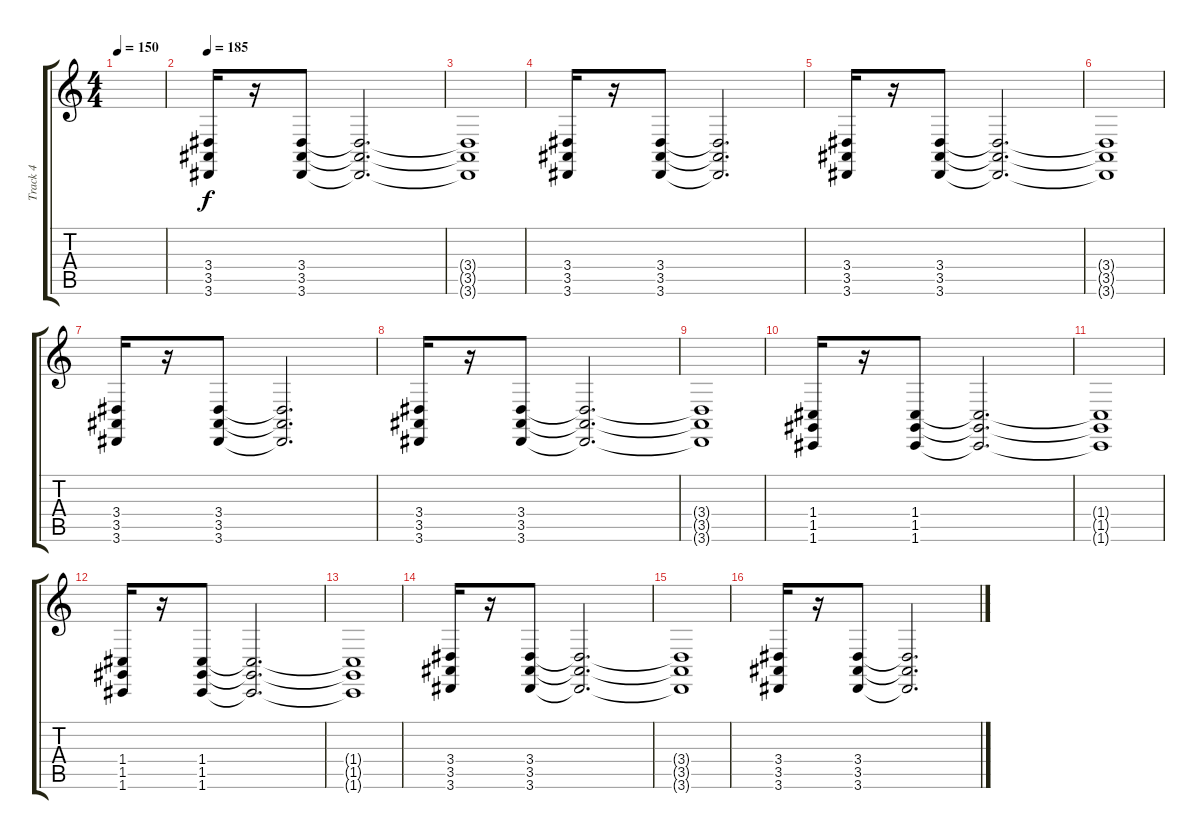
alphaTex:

\track ("Track 4" "Track 4") {instrument choiraahs}
\staff {score tabs}
\tuning (D4 A3 F3 C3 G2 C2) {hide}
\ts (4 4)
\tempo 150
\clef g2
\ks c
|
\tempo 185
(3.4 3.5 3.6).16 r.16 (3.4 3.5 3.6).8 (3.4{t} 3.5{t} 3.6{t}).2{d} |
(3.4{t} 3.5{t} 3.6{t}).1 |
(3.4 3.5 3.6).16 r.16 (3.4 3.5 3.6).8 (3.4{t} 3.5{t} 3.6{t}).2{d} |
(3.4 3.5 3.6).16 r.16 (3.4 3.5 3.6).8 (3.4{t} 3.5{t} 3.6{t}).2{d} |
(3.4{t} 3.5{t} 3.6{t}).1 |
(3.4 3.5 3.6).16 r.16 (3.4 3.5 3.6).8 (3.4{t} 3.5{t} 3.6{t}).2{d} |
(3.4 3.5 3.6).16 r.16 (3.4 3.5 3.6).8 (3.4{t} 3.5{t} 3.6{t}).2{d} |
(3.4{t} 3.5{t} 3.6{t}).1 |
(1.4 1.5 1.6).16 r.16 (1.4 1.5 1.6).8 (1.4{t} 1.5{t} 1.6{t}).2{d} |
(1.4{t} 1.5{t} 1.6{t}).1 |
(1.4 1.5 1.6).16 r.16 (1.4 1.5 1.6).8 (1.4{t} 1.5{t} 1.6{t}).2{d} |
(1.4{t} 1.5{t} 1.6{t}).1 |
(3.4 3.5 3.6).16 r.16 (3.4 3.5 3.6).8 (3.4{t} 3.5{t} 3.6{t}).2{d} |
(3.4{t} 3.5{t} 3.6{t}).1 |
(3.4 3.5 3.6).16 r.16 (3.4 3.5 3.6).8 (3.4{t} 3.5{t} 3.6{t}).2{d}
